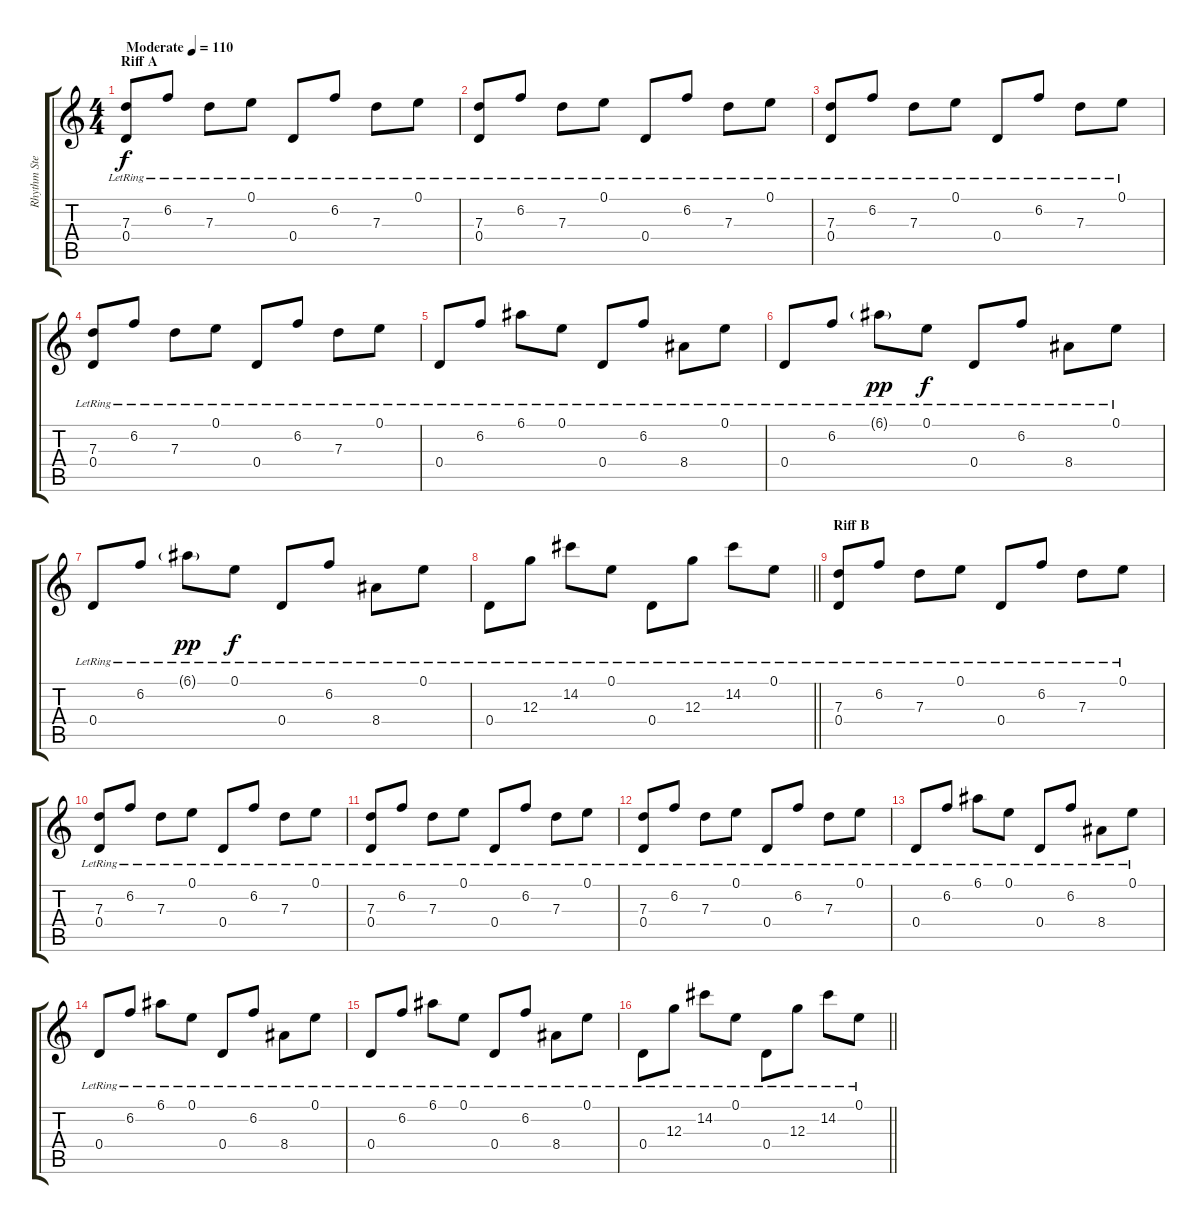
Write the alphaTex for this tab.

\track ("Rhythm Steel" "Rhythm Ste") {instrument acousticguitarsteel}
\staff {score tabs}
\tuning (E4 B3 G3 D3 A2 E2) {hide}
\ts (4 4)
\section ("" "Riff A")
\tempo (110 "Moderate")
\clef g2
\ks c
(7.3{lr} 0.4{lr}).8{dy f instrument acousticguitarsteel} 6.2{lr}.8 7.3{lr}.8 0.1{lr}.8 0.4{lr}.8 6.2{lr}.8 7.3{lr}.8 0.1{lr}.8 |
(7.3{lr} 0.4{lr}).8 6.2{lr}.8 7.3{lr}.8 0.1{lr}.8 0.4{lr}.8 6.2{lr}.8 7.3{lr}.8 0.1{lr}.8 |
(7.3{lr} 0.4{lr}).8 6.2{lr}.8 7.3{lr}.8 0.1{lr}.8 0.4{lr}.8 6.2{lr}.8 7.3{lr}.8 0.1{lr}.8 |
(7.3{lr} 0.4{lr}).8 6.2{lr}.8 7.3{lr}.8 0.1{lr}.8 0.4{lr}.8 6.2{lr}.8 7.3{lr}.8 0.1{lr}.8 |
0.4{lr}.8 6.2{lr}.8 6.1{lr}.8 0.1{lr}.8 0.4{lr}.8 6.2{lr}.8 8.4{lr}.8 0.1{lr}.8 |
0.4{lr}.8 6.2{lr}.8 6.1{g lr}.8{dy pp} 0.1{lr}.8{dy f} 0.4{lr}.8 6.2{lr}.8 8.4{lr}.8 0.1{lr}.8 |
0.4{lr}.8 6.2{lr}.8 6.1{g lr}.8{dy pp} 0.1{lr}.8{dy f} 0.4{lr}.8 6.2{lr}.8 8.4{lr}.8 0.1{lr}.8 |
\barLineRight lightlight
0.4{lr}.8 12.3{lr}.8 14.2{lr}.8 0.1{lr}.8 0.4{lr}.8 12.3{lr}.8 14.2{lr}.8 0.1{lr}.8 |
\section ("" "Riff B")
(7.3{lr} 0.4{lr}).8 6.2{lr}.8 7.3{lr}.8 0.1{lr}.8 0.4{lr}.8 6.2{lr}.8 7.3{lr}.8 0.1{lr}.8 |
(7.3{lr} 0.4{lr}).8 6.2{lr}.8 7.3{lr}.8 0.1{lr}.8 0.4{lr}.8 6.2{lr}.8 7.3{lr}.8 0.1{lr}.8 |
(7.3{lr} 0.4{lr}).8 6.2{lr}.8 7.3{lr}.8 0.1{lr}.8 0.4{lr}.8 6.2{lr}.8 7.3{lr}.8 0.1{lr}.8 |
(7.3{lr} 0.4{lr}).8 6.2{lr}.8 7.3{lr}.8 0.1{lr}.8 0.4{lr}.8 6.2{lr}.8 7.3{lr}.8 0.1{lr}.8 |
0.4{lr}.8 6.2{lr}.8 6.1{lr}.8 0.1{lr}.8 0.4{lr}.8 6.2{lr}.8 8.4{lr}.8 0.1{lr}.8 |
0.4{lr}.8 6.2{lr}.8 6.1{lr}.8 0.1{lr}.8 0.4{lr}.8 6.2{lr}.8 8.4{lr}.8 0.1{lr}.8 |
0.4{lr}.8 6.2{lr}.8 6.1{lr}.8 0.1{lr}.8 0.4{lr}.8 6.2{lr}.8 8.4{lr}.8 0.1{lr}.8 |
\barLineRight lightlight
0.4{lr}.8 12.3{lr}.8 14.2{lr}.8 0.1{lr}.8 0.4{lr}.8 12.3{lr}.8 14.2{lr}.8 0.1{lr}.8
